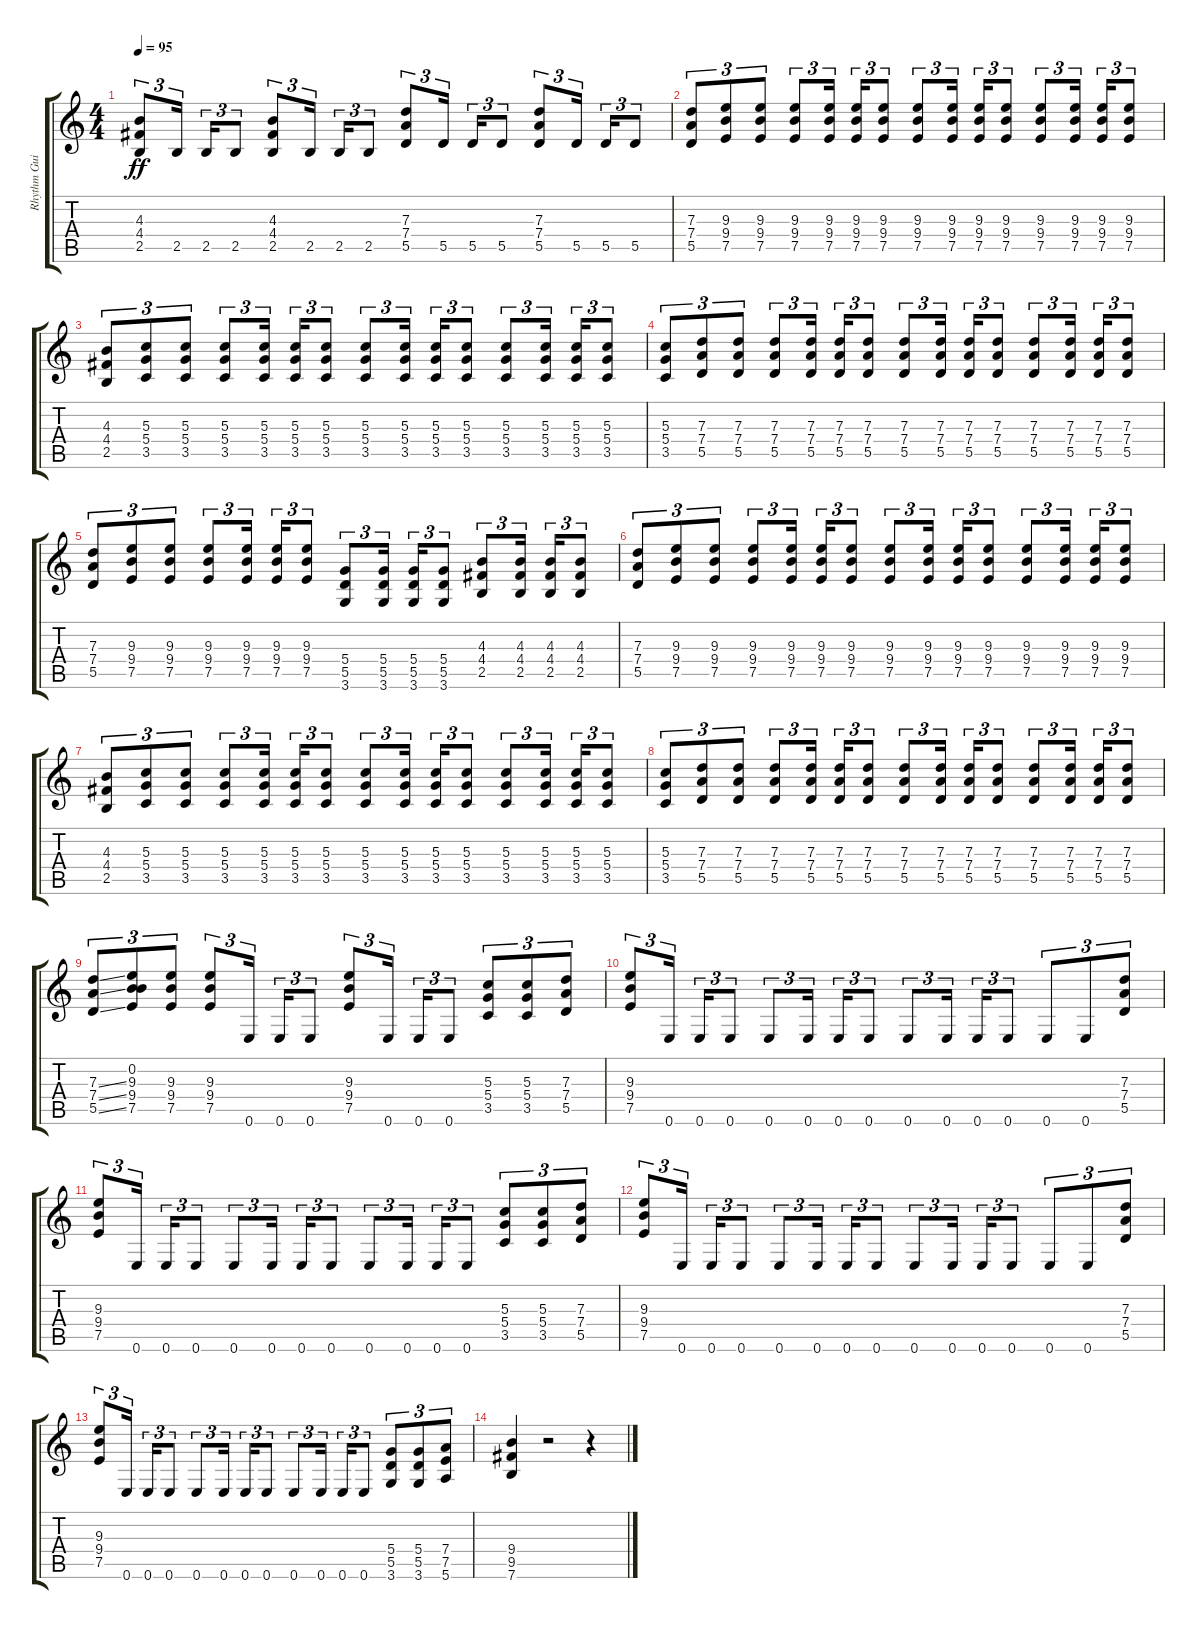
\track ("Rhythm Guitar" "Rhythm Gui") {instrument overdrivenguitar}
\staff {score tabs}
\tuning (E4 B3 G3 D3 A2 E2) {hide}
\ts (4 4)
\tempo 95
\clef g2
\ks c
(4.3 4.4 2.5).8{tu (3 2) dy ff} 2.5.16{tu (3 2)} 2.5.16{tu (3 2)} 2.5.8{tu (3 2)} (4.3 4.4 2.5).8{tu (3 2)} 2.5.16{tu (3 2)} 2.5.16{tu (3 2)} 2.5.8{tu (3 2)} (7.3 7.4 5.5).8{tu (3 2)} 5.5.16{tu (3 2)} 5.5.16{tu (3 2)} 5.5.8{tu (3 2)} (7.3 7.4 5.5).8{tu (3 2)} 5.5.16{tu (3 2)} 5.5.16{tu (3 2)} 5.5.8{tu (3 2)} |
(7.3 7.4 5.5).8{tu (3 2)} (9.3 9.4 7.5).8{tu (3 2)} (9.3 9.4 7.5).8{tu (3 2)} (9.3 9.4 7.5).8{tu (3 2)} (9.3 9.4 7.5).16{tu (3 2)} (9.3 9.4 7.5).16{tu (3 2)} (9.3 9.4 7.5).8{tu (3 2)} (9.3 9.4 7.5).8{tu (3 2)} (9.3 9.4 7.5).16{tu (3 2)} (9.3 9.4 7.5).16{tu (3 2)} (9.3 9.4 7.5).8{tu (3 2)} (9.3 9.4 7.5).8{tu (3 2)} (9.3 9.4 7.5).16{tu (3 2)} (9.3 9.4 7.5).16{tu (3 2)} (9.3 9.4 7.5).8{tu (3 2)} |
(4.3 4.4 2.5).8{tu (3 2)} (5.3 5.4 3.5).8{tu (3 2)} (5.3 5.4 3.5).8{tu (3 2)} (5.3 5.4 3.5).8{tu (3 2)} (5.3 5.4 3.5).16{tu (3 2)} (5.3 5.4 3.5).16{tu (3 2)} (5.3 5.4 3.5).8{tu (3 2)} (5.3 5.4 3.5).8{tu (3 2)} (5.3 5.4 3.5).16{tu (3 2)} (5.3 5.4 3.5).16{tu (3 2)} (5.3 5.4 3.5).8{tu (3 2)} (5.3 5.4 3.5).8{tu (3 2)} (5.3 5.4 3.5).16{tu (3 2)} (5.3 5.4 3.5).16{tu (3 2)} (5.3 5.4 3.5).8{tu (3 2)} |
(5.3 5.4 3.5).8{tu (3 2)} (7.3 7.4 5.5).8{tu (3 2)} (7.3 7.4 5.5).8{tu (3 2)} (7.3 7.4 5.5).8{tu (3 2)} (7.3 7.4 5.5).16{tu (3 2)} (7.3 7.4 5.5).16{tu (3 2)} (7.3 7.4 5.5).8{tu (3 2)} (7.3 7.4 5.5).8{tu (3 2)} (7.3 7.4 5.5).16{tu (3 2)} (7.3 7.4 5.5).16{tu (3 2)} (7.3 7.4 5.5).8{tu (3 2)} (7.3 7.4 5.5).8{tu (3 2)} (7.3 7.4 5.5).16{tu (3 2)} (7.3 7.4 5.5).16{tu (3 2)} (7.3 7.4 5.5).8{tu (3 2)} |
(7.3 7.4 5.5).8{tu (3 2)} (9.3 9.4 7.5).8{tu (3 2)} (9.3 9.4 7.5).8{tu (3 2)} (9.3 9.4 7.5).8{tu (3 2)} (9.3 9.4 7.5).16{tu (3 2)} (9.3 9.4 7.5).16{tu (3 2)} (9.3 9.4 7.5).8{tu (3 2)} (5.4 5.5 3.6).8{tu (3 2)} (5.4 5.5 3.6).16{tu (3 2)} (5.4 5.5 3.6).16{tu (3 2)} (5.4 5.5 3.6).8{tu (3 2)} (4.3 4.4 2.5).8{tu (3 2)} (4.3 4.4 2.5).16{tu (3 2)} (4.3 4.4 2.5).16{tu (3 2)} (4.3 4.4 2.5).8{tu (3 2)} |
(7.3 7.4 5.5).8{tu (3 2)} (9.3 9.4 7.5).8{tu (3 2)} (9.3 9.4 7.5).8{tu (3 2)} (9.3 9.4 7.5).8{tu (3 2)} (9.3 9.4 7.5).16{tu (3 2)} (9.3 9.4 7.5).16{tu (3 2)} (9.3 9.4 7.5).8{tu (3 2)} (9.3 9.4 7.5).8{tu (3 2)} (9.3 9.4 7.5).16{tu (3 2)} (9.3 9.4 7.5).16{tu (3 2)} (9.3 9.4 7.5).8{tu (3 2)} (9.3 9.4 7.5).8{tu (3 2)} (9.3 9.4 7.5).16{tu (3 2)} (9.3 9.4 7.5).16{tu (3 2)} (9.3 9.4 7.5).8{tu (3 2)} |
(4.3 4.4 2.5).8{tu (3 2)} (5.3 5.4 3.5).8{tu (3 2)} (5.3 5.4 3.5).8{tu (3 2)} (5.3 5.4 3.5).8{tu (3 2)} (5.3 5.4 3.5).16{tu (3 2)} (5.3 5.4 3.5).16{tu (3 2)} (5.3 5.4 3.5).8{tu (3 2)} (5.3 5.4 3.5).8{tu (3 2)} (5.3 5.4 3.5).16{tu (3 2)} (5.3 5.4 3.5).16{tu (3 2)} (5.3 5.4 3.5).8{tu (3 2)} (5.3 5.4 3.5).8{tu (3 2)} (5.3 5.4 3.5).16{tu (3 2)} (5.3 5.4 3.5).16{tu (3 2)} (5.3 5.4 3.5).8{tu (3 2)} |
(5.3 5.4 3.5).8{tu (3 2)} (7.3 7.4 5.5).8{tu (3 2)} (7.3 7.4 5.5).8{tu (3 2)} (7.3 7.4 5.5).8{tu (3 2)} (7.3 7.4 5.5).16{tu (3 2)} (7.3 7.4 5.5).16{tu (3 2)} (7.3 7.4 5.5).8{tu (3 2)} (7.3 7.4 5.5).8{tu (3 2)} (7.3 7.4 5.5).16{tu (3 2)} (7.3 7.4 5.5).16{tu (3 2)} (7.3 7.4 5.5).8{tu (3 2)} (7.3 7.4 5.5).8{tu (3 2)} (7.3 7.4 5.5).16{tu (3 2)} (7.3 7.4 5.5).16{tu (3 2)} (7.3 7.4 5.5).8{tu (3 2)} |
(7.3{ss} 7.4{ss} 5.5{ss}).8{tu (3 2)} (0.2 9.3 9.4 7.5).8{tu (3 2)} (9.3 9.4 7.5).8{tu (3 2)} (9.3 9.4 7.5).8{tu (3 2)} 0.6.16{tu (3 2)} 0.6.16{tu (3 2)} 0.6.8{tu (3 2)} (9.3 9.4 7.5).8{tu (3 2)} 0.6.16{tu (3 2)} 0.6.16{tu (3 2)} 0.6.8{tu (3 2)} (5.3 5.4 3.5).8{tu (3 2)} (5.3 5.4 3.5).8{tu (3 2)} (7.3 7.4 5.5).8{tu (3 2)} |
(9.3 9.4 7.5).8{tu (3 2)} 0.6.16{tu (3 2)} 0.6.16{tu (3 2)} 0.6.8{tu (3 2)} 0.6.8{tu (3 2)} 0.6.16{tu (3 2)} 0.6.16{tu (3 2)} 0.6.8{tu (3 2)} 0.6.8{tu (3 2)} 0.6.16{tu (3 2)} 0.6.16{tu (3 2)} 0.6.8{tu (3 2)} 0.6.8{tu (3 2)} 0.6.8{tu (3 2)} (7.3 7.4 5.5).8{tu (3 2)} |
(9.3 9.4 7.5).8{tu (3 2)} 0.6.16{tu (3 2)} 0.6.16{tu (3 2)} 0.6.8{tu (3 2)} 0.6.8{tu (3 2)} 0.6.16{tu (3 2)} 0.6.16{tu (3 2)} 0.6.8{tu (3 2)} 0.6.8{tu (3 2)} 0.6.16{tu (3 2)} 0.6.16{tu (3 2)} 0.6.8{tu (3 2)} (5.3 5.4 3.5).8{tu (3 2)} (5.3 5.4 3.5).8{tu (3 2)} (7.3 7.4 5.5).8{tu (3 2)} |
(9.3 9.4 7.5).8{tu (3 2)} 0.6.16{tu (3 2)} 0.6.16{tu (3 2)} 0.6.8{tu (3 2)} 0.6.8{tu (3 2)} 0.6.16{tu (3 2)} 0.6.16{tu (3 2)} 0.6.8{tu (3 2)} 0.6.8{tu (3 2)} 0.6.16{tu (3 2)} 0.6.16{tu (3 2)} 0.6.8{tu (3 2)} 0.6.8{tu (3 2)} 0.6.8{tu (3 2)} (7.3 7.4 5.5).8{tu (3 2)} |
(9.3 9.4 7.5).8{tu (3 2)} 0.6.16{tu (3 2)} 0.6.16{tu (3 2)} 0.6.8{tu (3 2)} 0.6.8{tu (3 2)} 0.6.16{tu (3 2)} 0.6.16{tu (3 2)} 0.6.8{tu (3 2)} 0.6.8{tu (3 2)} 0.6.16{tu (3 2)} 0.6.16{tu (3 2)} 0.6.8{tu (3 2)} (5.4 5.5 3.6).8{tu (3 2)} (5.4 5.5 3.6).8{tu (3 2)} (7.4 7.5 5.6).8{tu (3 2)} |
(9.4 9.5 7.6).4 r.2 r.4
